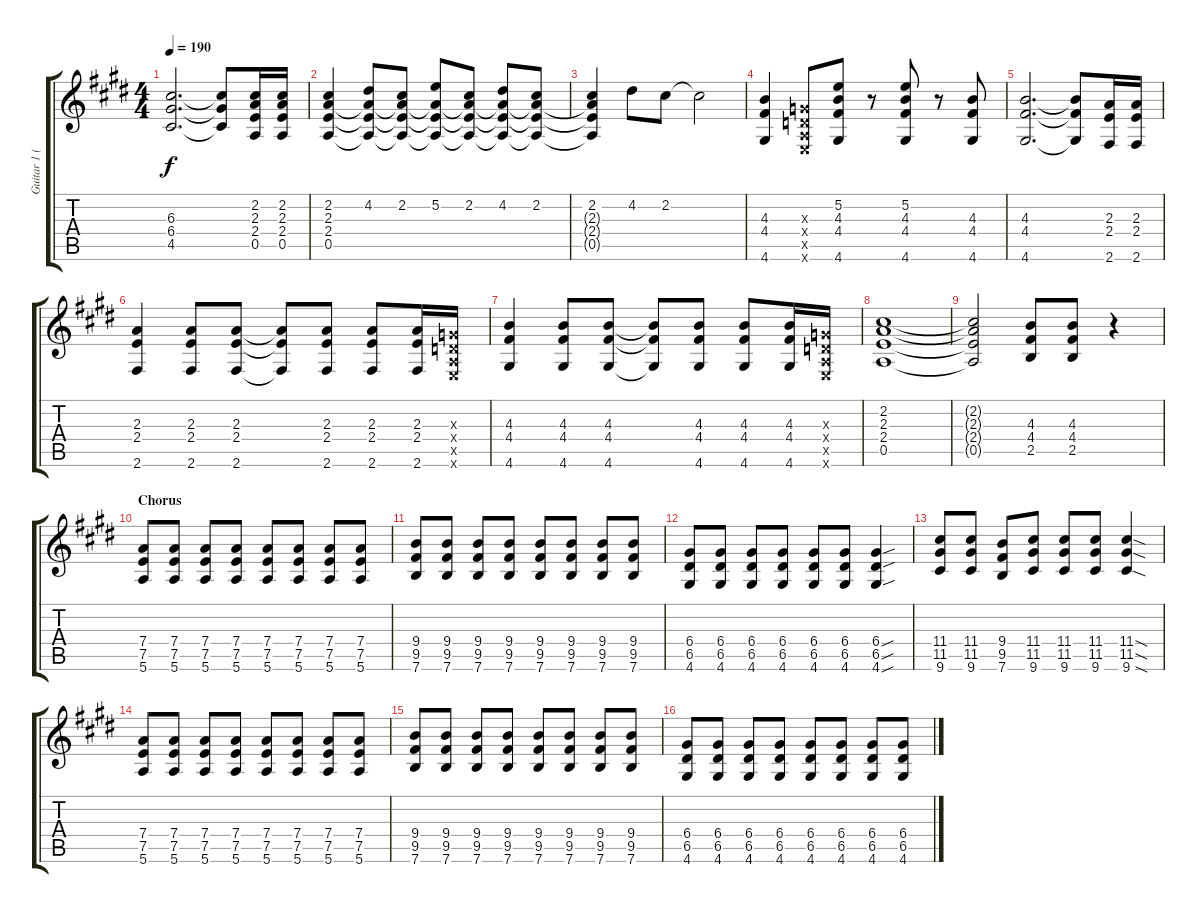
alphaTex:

\track ("Guitar 1 (Rhythm)" "Guitar 1 (") {instrument distortionguitar}
\staff {score tabs}
\tuning (E4 B3 G3 D3 A2 E2) {hide}
\ts (4 4)
\tempo 190
\clef g2
\ks e
(6.3 6.4 4.5).2{d dy f} (6.3{t} 6.4{t} 4.5{t}).8 (2.2 2.3 2.4 0.5).16 (2.2 2.3 2.4 0.5).16 |
(2.2 2.3 2.4 0.5).4 (4.2 2.3{t} 2.4{t} 0.5{t}).8 (2.2 2.3{t} 2.4{t} 0.5{t}).8 (5.2 2.3{t} 2.4{t} 0.5{t}).8 (2.2 2.3{t} 2.4{t} 0.5{t}).8 (4.2 2.3{t} 2.4{t} 0.5{t}).8 (2.2 2.3{t} 2.4{t} 0.5{t}).8 |
(2.2 2.3{t} 2.4{t} 0.5{t}).4 4.2.8 2.2.8 2.2{t}.2 |
(4.3 4.4 4.6).4 (0.3{x} 0.4{x} 0.5{x} 0.6{x}).8 (5.2 4.3 4.4 4.6).8 r.8 (5.2 4.3 4.4 4.6).8 r.8 (4.3 4.4 4.6).8 |
(4.3 4.4 4.6).2{d} (4.3{t} 4.4{t} 4.6{t}).8 (2.3 2.4 2.6).16 (2.3 2.4 2.6).16 |
(2.3 2.4 2.6).4 (2.3 2.4 2.6).8 (2.3 2.4 2.6).8 (2.3{t} 2.4{t} 2.6{t}).8 (2.3 2.4 2.6).8 (2.3 2.4 2.6).8 (2.3 2.4 2.6).16 (0.3{x} 0.4{x} 0.5{x} 0.6{x}).16 |
(4.3 4.4 4.6).4 (4.3 4.4 4.6).8 (4.3 4.4 4.6).8 (4.3{t} 4.4{t} 4.6{t}).8 (4.3 4.4 4.6).8 (4.3 4.4 4.6).8 (4.3 4.4 4.6).16 (0.3{x} 0.4{x} 0.5{x} 0.6{x}).16 |
(2.2 2.3 2.4 0.5).1 |
(2.2{t} 2.3{t} 2.4{t} 0.5{t}).2 (4.3 4.4 2.5).8 (4.3 4.4 2.5).8 r.4 |
\section ("" "Chorus")
(7.4 7.5 5.6).8 (7.4 7.5 5.6).8 (7.4 7.5 5.6).8 (7.4 7.5 5.6).8 (7.4 7.5 5.6).8 (7.4 7.5 5.6).8 (7.4 7.5 5.6).8 (7.4 7.5 5.6).8 |
(9.4 9.5 7.6).8 (9.4 9.5 7.6).8 (9.4 9.5 7.6).8 (9.4 9.5 7.6).8 (9.4 9.5 7.6).8 (9.4 9.5 7.6).8 (9.4 9.5 7.6).8 (9.4 9.5 7.6).8 |
(6.4 6.5 4.6).8 (6.4 6.5 4.6).8 (6.4 6.5 4.6).8 (6.4 6.5 4.6).8 (6.4 6.5 4.6).8 (6.4 6.5 4.6).8 (6.4{sou} 6.5{sou} 4.6{sou}).4 |
(11.4 11.5 9.6).8 (11.4 11.5 9.6).8 (9.4 9.5 7.6).8 (11.4 11.5 9.6).8 (11.4 11.5 9.6).8 (11.4 11.5 9.6).8 (11.4{sod} 11.5{sod} 9.6{sod}).4 |
(7.4 7.5 5.6).8 (7.4 7.5 5.6).8 (7.4 7.5 5.6).8 (7.4 7.5 5.6).8 (7.4 7.5 5.6).8 (7.4 7.5 5.6).8 (7.4 7.5 5.6).8 (7.4 7.5 5.6).8 |
(9.4 9.5 7.6).8 (9.4 9.5 7.6).8 (9.4 9.5 7.6).8 (9.4 9.5 7.6).8 (9.4 9.5 7.6).8 (9.4 9.5 7.6).8 (9.4 9.5 7.6).8 (9.4 9.5 7.6).8 |
(6.4 6.5 4.6).8 (6.4 6.5 4.6).8 (6.4 6.5 4.6).8 (6.4 6.5 4.6).8 (6.4 6.5 4.6).8 (6.4 6.5 4.6).8 (6.4 6.5 4.6).8 (6.4 6.5 4.6).8
